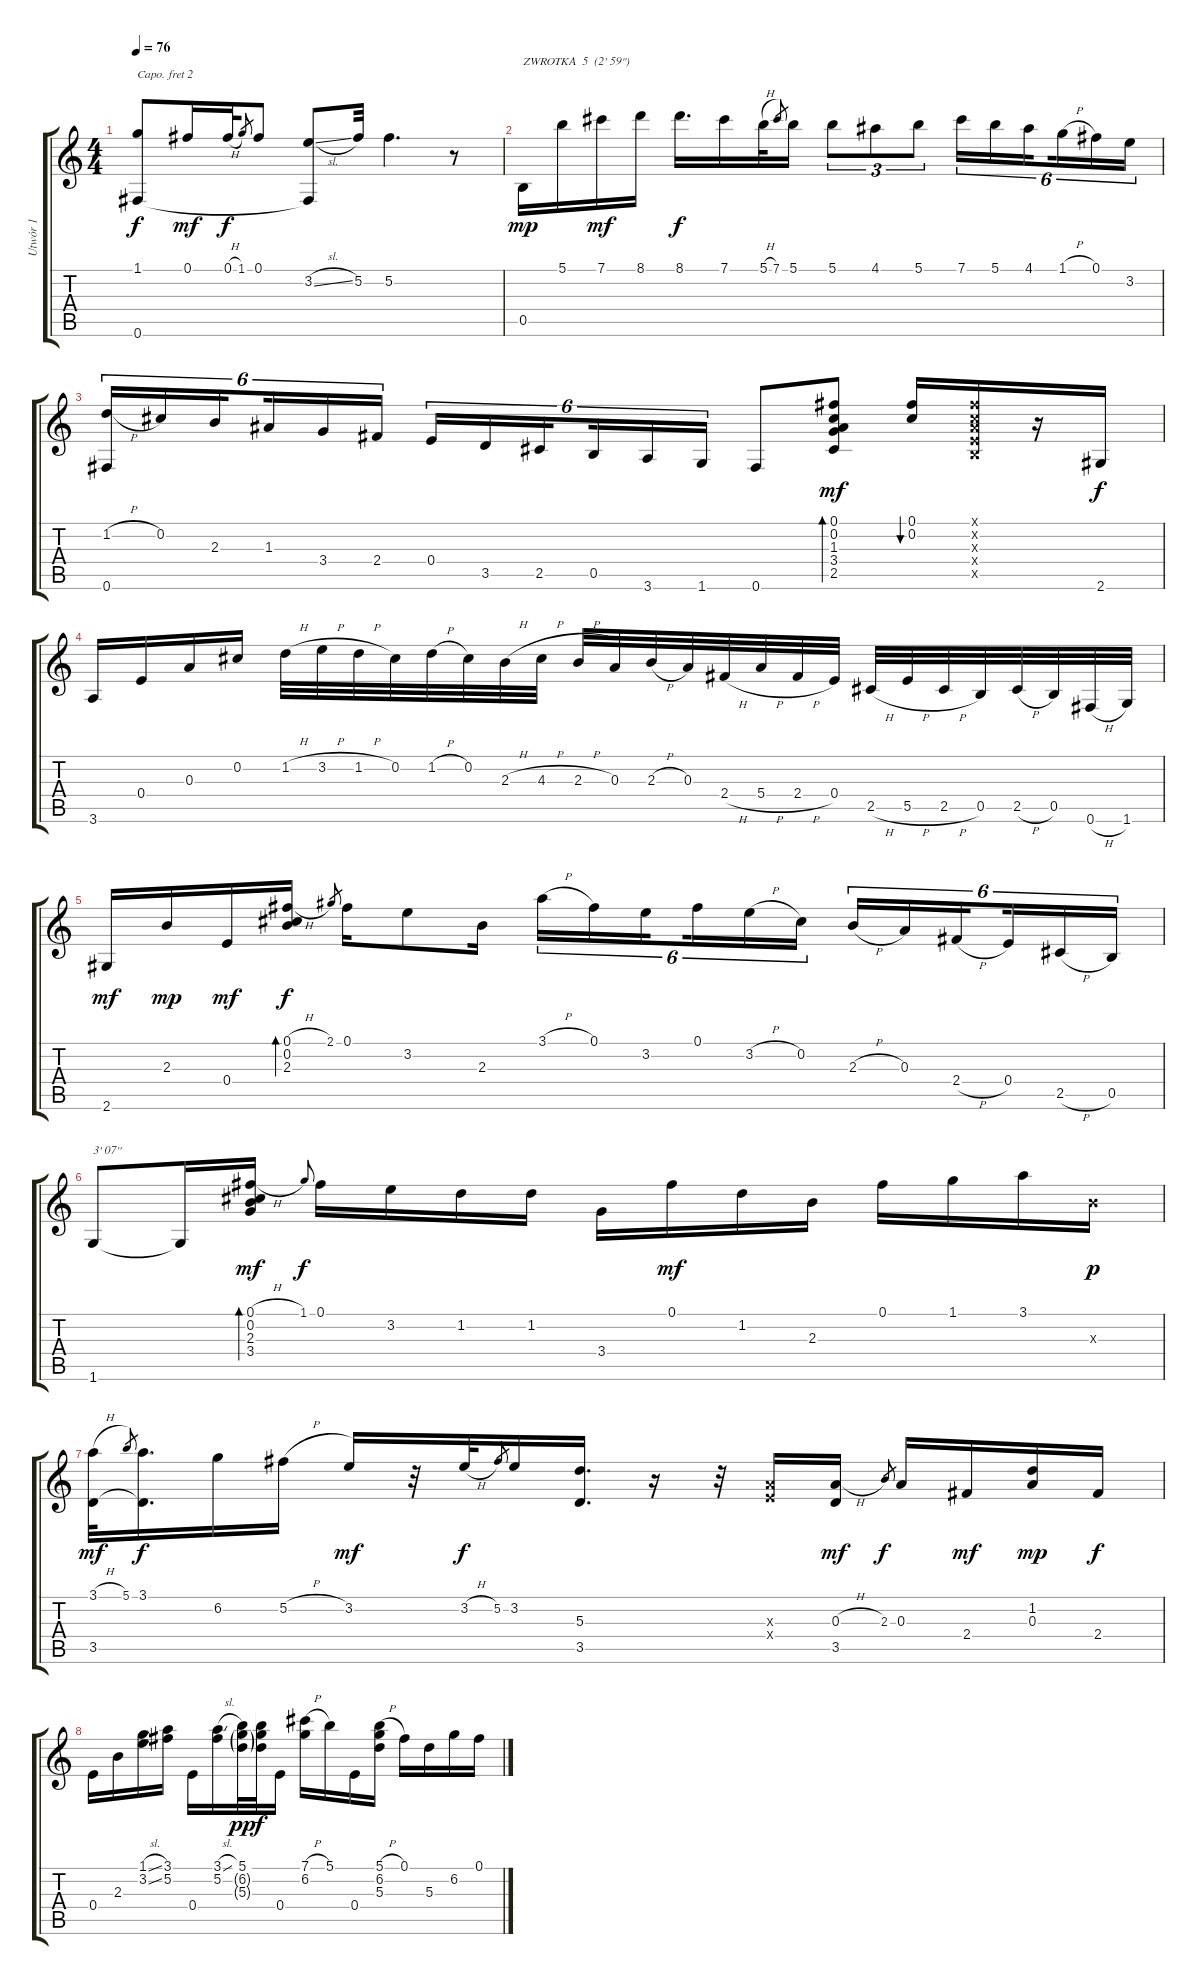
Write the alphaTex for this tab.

\track ("Utwór 1" "Utwór 1") {instrument acousticguitarnylon}
\staff {score tabs}
\capo 2
\tuning (E4 B3 G3 D3 A2 E2) {hide}
\ts (4 4)
\tempo 76
\clef g2
\ks c
(1.1 0.6).8{dy f} 0.1.16{dy mf} 0.1{h}.32{dy f} 1.1.8{gr} 0.1.8 (3.2{sl} 0.6{t}).8 5.2.32 5.2.4{d} r.8 |
0.5.16{txt "ZWROTKA  5  (2' 59\")" dy mp} 5.1.16 7.1.16{dy mf} 8.1.16 8.1.16{d dy f} 7.1.16 5.1{h}.32 7.1.8{gr} 5.1.16 5.1.8{tu (3 2)} 4.1.8{tu (3 2)} 5.1.8{tu (3 2)} 7.1.16{tu (6 4)} 5.1.16{tu (6 4)} 4.1.16{tu (6 4) beam splitsecondary} 1.1{h}.16{tu (6 4)} 0.1.16{tu (6 4)} 3.2.16{tu (6 4)} |
(1.2{h} 0.6).16{tu (6 4)} 0.2.16{tu (6 4)} 2.3.16{tu (6 4) beam splitsecondary} 1.3.16{tu (6 4)} 3.4.16{tu (6 4)} 2.4.16{tu (6 4)} 0.4.16{tu (6 4)} 3.5.16{tu (6 4)} 2.5.16{tu (6 4) beam splitsecondary} 0.5.16{tu (6 4)} 3.6.16{tu (6 4)} 1.6.16{tu (6 4)} 0.6.8 (0.1 0.2 1.3 3.4 2.5).8{bd 120 dy mf} (0.1 0.2).16{bu 60} (0.1{x} 0.2{x} 1.3{x} 0.4{x} 0.5{x}).16 r.16 2.6.16{dy f} |
3.6.16 0.4.16 0.3.16 0.2.16 1.2{h}.32 3.2{h}.32 1.2{h}.32 0.2.32 1.2{h}.32 0.2.32 2.3{h}.32 4.3{h}.32 2.3{h}.32 0.3.32 2.3{h}.32 0.3.32 2.4{h}.32 5.4{h}.32 2.4{h}.32 0.4.32 2.5{h}.32 5.5{h}.32 2.5{h}.32 0.5.32 2.5{h}.32 0.5.32 0.6{h}.32 1.6.32 |
2.6.16{dy mf} 2.3.16{dy mp} 0.4.16{dy mf} (0.1{h} 0.2 2.3).16{bd 120 dy f} 2.1.8{gr} 0.1.16 3.2.8 2.3.16 3.1{h}.16{tu (6 4)} 0.1.16{tu (6 4)} 3.2.16{tu (6 4) beam splitsecondary} 0.1.16{tu (6 4)} 3.2{h}.16{tu (6 4)} 0.2.16{tu (6 4)} 2.3{h}.16{tu (6 4)} 0.3.16{tu (6 4)} 2.4{h}.16{tu (6 4) beam splitsecondary} 0.4.16{tu (6 4)} 2.5{h}.16{tu (6 4)} 0.5.16{tu (6 4)} |
1.6.8{txt "3' 07''"} 1.6{t}.16 (0.1{h} 0.2 2.3 3.4).16{bd 240 dy mf} 1.1.8{gr onbeat dy f} 0.1.16 3.2.16 1.2.16 1.2.16 3.4.16 0.1.16{dy mf} 1.2.16 2.3.16 0.1.16 1.1.16 3.1.16 2.3{x}.16{dy p} |
(3.1{h} 3.5).32{dy mf} 5.1.8{gr} (3.1 3.5{t}).16{d dy f} 6.2.16 5.2{h}.16 3.2.16{dy mf} r.32 3.2{h}.32{dy f} 5.2.8{gr} 3.2.16 (5.3 3.5).16{d} r.16 r.32 (0.3{x} 0.4{x}).16 (0.3{h} 3.5).16{dy mf} 2.3.8{gr dy f} 0.3.16 2.4.16{dy mf} (1.2 0.3).16{dy mp} 2.4.16{dy f} |
0.4.16 2.3.16 (1.1{sl} 3.2{sl}).16 (3.1 5.2).16 0.4.16 (3.1{sl} 5.2).16 (5.1 6.2{g} 5.3{g}).32{dy pp} (5.1{t} 6.2{t} 5.3{t}).32{dy f} 0.4.16 (7.1{h} 6.2).16 5.1.16 0.4.16 (5.1{h} 6.2 5.3).16 0.1.16 5.3.16 6.2.16 0.1.16
